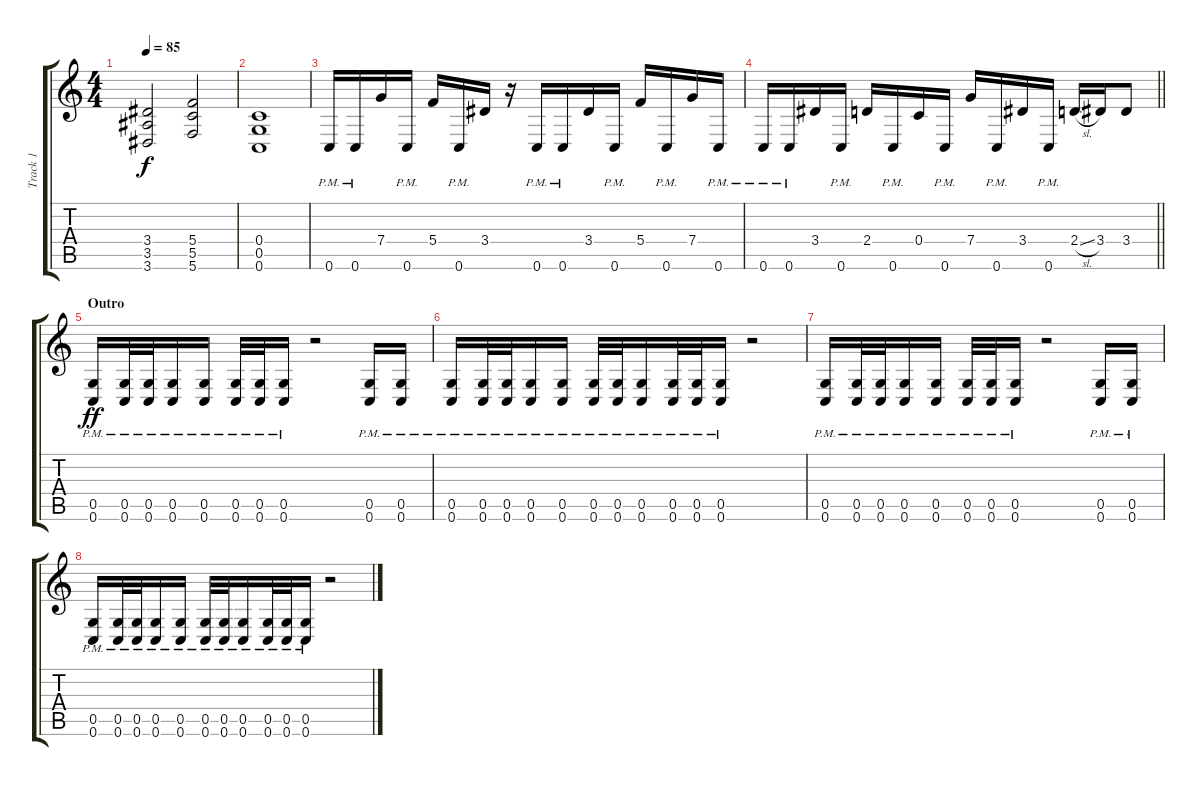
\track ("Track 1" "Track 1") {instrument distortionguitar}
\staff {score tabs}
\tuning (D4 A3 F3 C3 G2 C2) {hide}
\ts (4 4)
\tempo 85
\clef g2
\ks c
(3.4 3.5 3.6).2{dy f} (5.4 5.5 5.6).2 |
(0.4 0.5 0.6).1 |
0.6{pm}.16 0.6{pm}.16 7.4.16 0.6{pm}.16 5.4.16 0.6{pm}.16 3.4.16 r.16 0.6{pm}.16 0.6{pm}.16 3.4.16 0.6{pm}.16 5.4.16 0.6{pm}.16 7.4.16 0.6{pm}.16 |
\barLineRight lightlight
0.6{pm}.16 0.6{pm}.16 3.4.16 0.6{pm}.16 2.4.16 0.6{pm}.16 0.4.16 0.6{pm}.16 7.4.16 0.6{pm}.16 3.4.16 0.6{pm}.16 2.4{sl}.16 3.4.16 3.4.8 |
\section ("" "Outro")
(0.5{pm} 0.6{pm}).16{dy ff} (0.5{pm} 0.6{pm}).32 (0.5{pm} 0.6{pm}).32 (0.5{pm} 0.6{pm}).16 (0.5{pm} 0.6{pm}).16 (0.5{pm} 0.6{pm}).32 (0.5{pm} 0.6{pm}).32 (0.5{pm} 0.6{pm}).16 r.2 (0.5{pm} 0.6{pm}).16 (0.5{pm} 0.6{pm}).16 |
(0.5{pm} 0.6{pm}).16 (0.5{pm} 0.6{pm}).32 (0.5{pm} 0.6{pm}).32 (0.5{pm} 0.6{pm}).16 (0.5{pm} 0.6{pm}).16 (0.5{pm} 0.6{pm}).32 (0.5{pm} 0.6{pm}).32 (0.5{pm} 0.6{pm}).16 (0.5{pm} 0.6{pm}).32 (0.5{pm} 0.6{pm}).32 (0.5{pm} 0.6{pm}).16 r.2 |
(0.5{pm} 0.6{pm}).16 (0.5{pm} 0.6{pm}).32 (0.5{pm} 0.6{pm}).32 (0.5{pm} 0.6{pm}).16 (0.5{pm} 0.6{pm}).16 (0.5{pm} 0.6{pm}).32 (0.5{pm} 0.6{pm}).32 (0.5{pm} 0.6{pm}).16 r.2 (0.5{pm} 0.6{pm}).16 (0.5{pm} 0.6{pm}).16 |
(0.5{pm} 0.6{pm}).16 (0.5{pm} 0.6{pm}).32 (0.5{pm} 0.6{pm}).32 (0.5{pm} 0.6{pm}).16 (0.5{pm} 0.6{pm}).16 (0.5{pm} 0.6{pm}).32 (0.5{pm} 0.6{pm}).32 (0.5{pm} 0.6{pm}).16 (0.5{pm} 0.6{pm}).32 (0.5{pm} 0.6{pm}).32 (0.5{pm} 0.6{pm}).16 r.2
